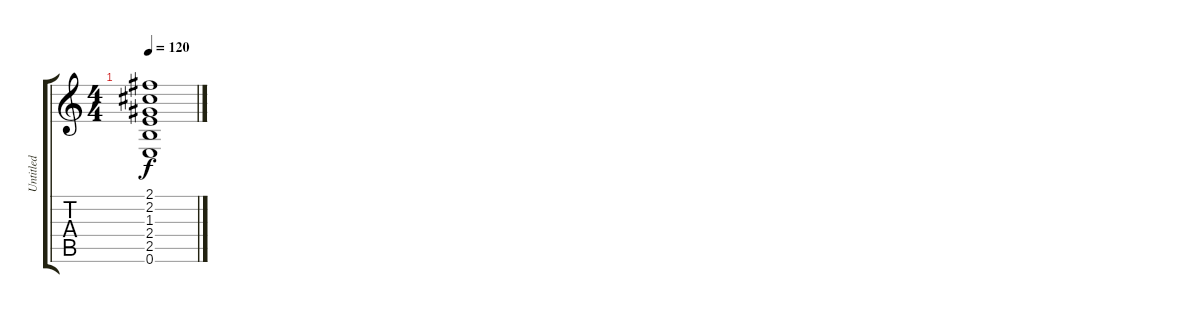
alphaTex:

\track ("Untitled" "Untitled") {instrument acousticguitarsteel}
\staff {score tabs}
\tuning (E4 B3 G3 D3 A2 E2) {hide}
\ts (4 4)
\tempo 120
\clef g2
\ks c
(2.1{t} 2.2{t} 1.3{t} 2.4{t} 2.5{t} 0.6{t}).1{dy f}
